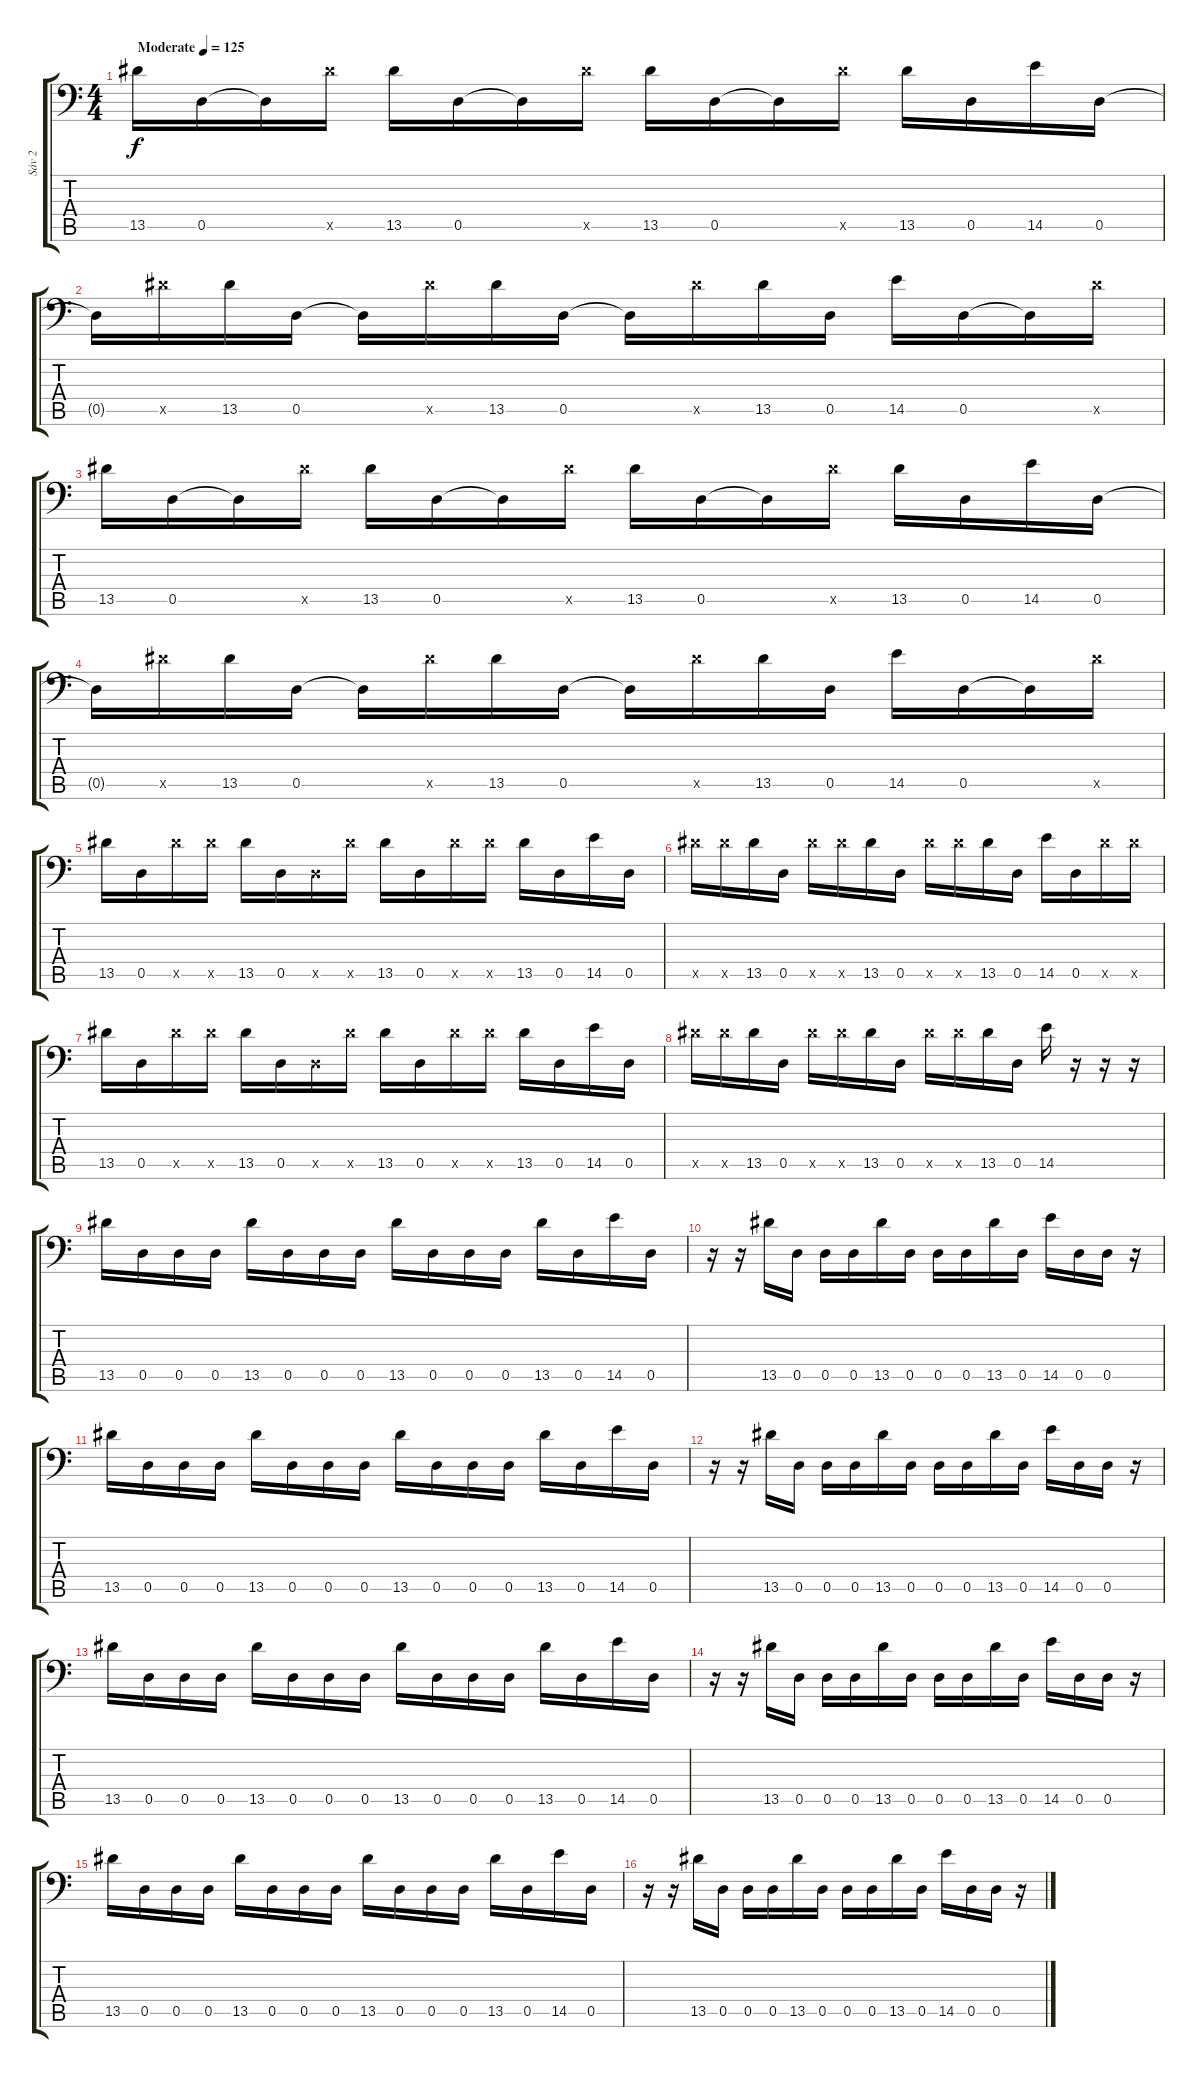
\track ("Sáv 2" "Sáv 2") {instrument distortionguitar}
\staff {score tabs}
\tuning (A3 E3 C3 G2 D2 A1) {hide}
\ts (4 4)
\tempo (125 "Moderate")
\clef f4
\ks c
13.5.16{dy f instrument distortionguitar} 0.5.16 0.5{t}.16 13.5{x}.16 13.5.16 0.5.16 0.5{t}.16 13.5{x}.16 13.5.16 0.5.16 0.5{t}.16 13.5{x}.16 13.5.16 0.5.16 14.5.16 0.5.16 |
0.5{t}.16 13.5{x}.16 13.5.16 0.5.16 0.5{t}.16 13.5{x}.16 13.5.16 0.5.16 0.5{t}.16 13.5{x}.16 13.5.16 0.5.16 14.5.16 0.5.16 0.5{t}.16 13.5{x}.16 |
13.5.16 0.5.16 0.5{t}.16 13.5{x}.16 13.5.16 0.5.16 0.5{t}.16 13.5{x}.16 13.5.16 0.5.16 0.5{t}.16 13.5{x}.16 13.5.16 0.5.16 14.5.16 0.5.16 |
0.5{t}.16 13.5{x}.16 13.5.16 0.5.16 0.5{t}.16 13.5{x}.16 13.5.16 0.5.16 0.5{t}.16 13.5{x}.16 13.5.16 0.5.16 14.5.16 0.5.16 0.5{t}.16 13.5{x}.16 |
13.5.16 0.5.16 13.5{x}.16 13.5{x}.16 13.5.16 0.5.16 0.5{x}.16 13.5{x}.16 13.5.16 0.5.16 13.5{x}.16 13.5{x}.16 13.5.16 0.5.16 14.5.16 0.5.16 |
13.5{x}.16 13.5{x}.16 13.5.16 0.5.16 13.5{x}.16 13.5{x}.16 13.5.16 0.5.16 13.5{x}.16 13.5{x}.16 13.5.16 0.5.16 14.5.16 0.5.16 13.5{x}.16 13.5{x}.16 |
13.5.16 0.5.16 13.5{x}.16 13.5{x}.16 13.5.16 0.5.16 0.5{x}.16 13.5{x}.16 13.5.16 0.5.16 13.5{x}.16 13.5{x}.16 13.5.16 0.5.16 14.5.16 0.5.16 |
13.5{x}.16 13.5{x}.16 13.5.16 0.5.16 13.5{x}.16 13.5{x}.16 13.5.16 0.5.16 13.5{x}.16 13.5{x}.16 13.5.16 0.5.16 14.5.16 r.16 r.16 r.16 |
13.5.16 0.5.16 0.5.16 0.5.16 13.5.16 0.5.16 0.5.16 0.5.16 13.5.16 0.5.16 0.5.16 0.5.16 13.5.16 0.5.16 14.5.16 0.5.16 |
r.16 r.16 13.5.16 0.5.16 0.5.16 0.5.16 13.5.16 0.5.16 0.5.16 0.5.16 13.5.16 0.5.16 14.5.16 0.5.16 0.5.16 r.16 |
13.5.16 0.5.16 0.5.16 0.5.16 13.5.16 0.5.16 0.5.16 0.5.16 13.5.16 0.5.16 0.5.16 0.5.16 13.5.16 0.5.16 14.5.16 0.5.16 |
r.16 r.16 13.5.16 0.5.16 0.5.16 0.5.16 13.5.16 0.5.16 0.5.16 0.5.16 13.5.16 0.5.16 14.5.16 0.5.16 0.5.16 r.16 |
13.5.16 0.5.16 0.5.16 0.5.16 13.5.16 0.5.16 0.5.16 0.5.16 13.5.16 0.5.16 0.5.16 0.5.16 13.5.16 0.5.16 14.5.16 0.5.16 |
r.16 r.16 13.5.16 0.5.16 0.5.16 0.5.16 13.5.16 0.5.16 0.5.16 0.5.16 13.5.16 0.5.16 14.5.16 0.5.16 0.5.16 r.16 |
13.5.16 0.5.16 0.5.16 0.5.16 13.5.16 0.5.16 0.5.16 0.5.16 13.5.16 0.5.16 0.5.16 0.5.16 13.5.16 0.5.16 14.5.16 0.5.16 |
r.16 r.16 13.5.16 0.5.16 0.5.16 0.5.16 13.5.16 0.5.16 0.5.16 0.5.16 13.5.16 0.5.16 14.5.16 0.5.16 0.5.16 r.16
